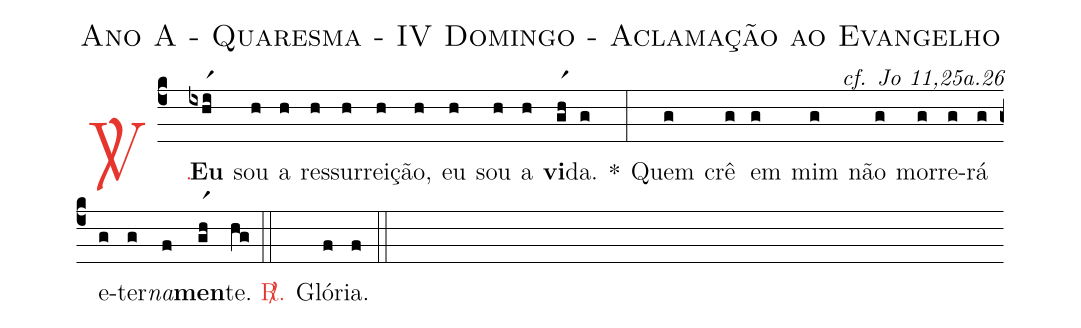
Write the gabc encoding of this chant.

name: Ano A - Quaresma - IV Domingo - Aclamação ao Evangelho;
commentary: cf. Jo 11,25a.26;
%%
(c4)

<c><sp>V/</sp>.</c>() <b>Eu</b>(ixhr1i) sou(h) a(h) res(h)sur(h)rei(h)ção,(h) eu(h) sou(h) a(h) <b>vi</b>(gr1h)da.(g) *(:) Quem(g) crê(g) em(g) mim(g) não(g) mor(g)re(g)rá(g) e(g)ter(g)<i>na</i>(f)<b>men</b>(gr1h)te.(hg)

(::)

<c><sp>R/</sp>.</c>() Gló(f)ria.(f)

(::)
